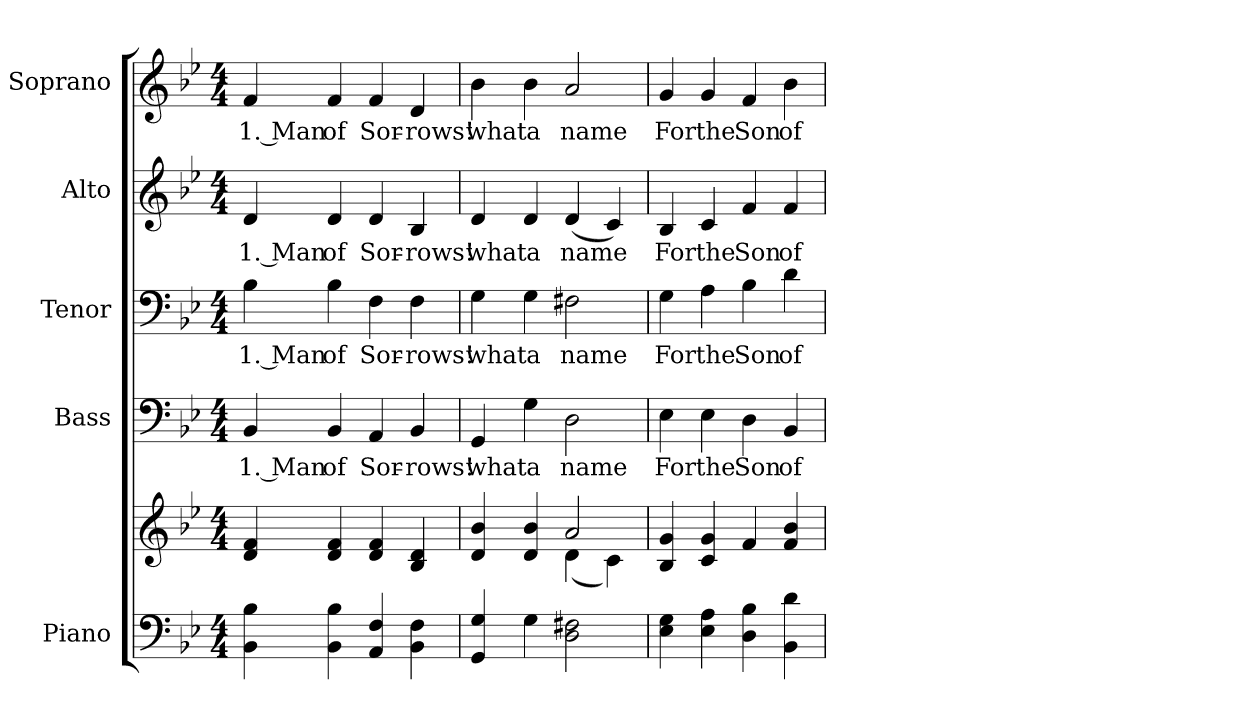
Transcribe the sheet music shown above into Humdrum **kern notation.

**kern	**kern	**kern	**text	**kern	**text	**kern	**text	**kern	**text
*part5	*part5	*part4	*part4	*part3	*part3	*part2	*part2	*part1	*part1
*staff6	*staff5	*staff4	*staff4	*staff3	*staff3	*staff2	*staff2	*staff1	*staff1
*I"Piano	*	*I"Bass	*	*I"Tenor	*	*I"Alto	*	*I"Soprano	*
*I'Pno.	*	*I'B.	*	*I'T.	*	*I'A.	*	*I'S.	*
!!LO:PB:g=z
*clefF4	*clefG2	*clefF4	*	*clefF4	*	*clefG2	*	*clefG2	*
*k[b-e-]	*k[b-e-]	*k[b-e-]	*	*k[b-e-]	*	*k[b-e-]	*	*k[b-e-]	*
*B-:	*B-:	*B-:	*	*B-:	*	*B-:	*	*B-:	*
*M4/4	*M4/4	*M4/4	*	*M4/4	*	*M4/4	*	*M4/4	*
*MM120	*MM120	*MM120	*	*MM120	*	*MM120	*	*MM120	*
=1	=1	=1	=1	=1	=1	=1	=1	=1	=1
!	!	!	!LO:LY:b:color=#000000	!	!	!	!	!	!
!	!	!	!	!	!LO:LY:b:color=#000000	!	!	!	!
!	!	!	!	!	!	!	!LO:LY:b:color=#000000	!	!
!	!	!	!	!	!	!	!	!	!LO:LY:b:color=#000000
4BB-i\ 4B-i	4di/ 4fi	4BB-i/	1. Man	4B-i\	1. Man	4di/	1. Man	4fi/	1. Man
!	!	!	!LO:LY:b:color=#000000	!	!	!	!	!	!
!	!	!	!	!	!LO:LY:b:color=#000000	!	!	!	!
!	!	!	!	!	!	!	!LO:LY:b:color=#000000	!	!
!	!	!	!	!	!	!	!	!	!LO:LY:b:color=#000000
4BB-i\ 4B-i	4di/ 4fi	4BB-i/	of	4B-i\	of	4di/	of	4fi/	of
!	!	!	!LO:LY:b:color=#000000	!	!	!	!	!	!
!	!	!	!	!	!LO:LY:b:color=#000000	!	!	!	!
!	!	!	!	!	!	!	!LO:LY:b:color=#000000	!	!
!	!	!	!	!	!	!	!	!	!LO:LY:b:color=#000000
4AAi/ 4Fi	4di/ 4fi	4AAi/	Sor-	4Fi\	Sor-	4di/	Sor-	4fi/	Sor-
!	!	!	!LO:LY:b:color=#000000	!	!	!	!	!	!
!	!	!	!	!	!LO:LY:b:color=#000000	!	!	!	!
!	!	!	!	!	!	!	!LO:LY:b:color=#000000	!	!
!	!	!	!	!	!	!	!	!	!LO:LY:b:color=#000000
4BB-i\ 4Fi	4B-i/ 4di	4BB-i/	-rows!	4Fi\	-rows!	4B-i/	-rows!	4di/	-rows!
=2	=2	=2	=2	=2	=2	=2	=2	=2	=2
*	*^	*	*	*	*	*	*	*	*
!	!	!	!	!LO:LY:b:color=#000000	!	!	!	!	!	!
!	!	!	!	!	!	!LO:LY:b:color=#000000	!	!	!	!
!	!	!	!	!	!	!	!	!LO:LY:b:color=#000000	!	!
!	!	!	!	!	!	!	!	!	!	!LO:LY:b:color=#000000
4GGi/ 4Gi	4di/ 4b-i	2ryy	4GGi/	what	4Gi\	what	4di/	what	4b-i\	what
!	!	!	!	!LO:LY:b:color=#000000	!	!	!	!	!	!
!	!	!	!	!	!	!LO:LY:b:color=#000000	!	!	!	!
!	!	!	!	!	!	!	!	!LO:LY:b:color=#000000	!	!
!	!	!	!	!	!	!	!	!	!	!LO:LY:b:color=#000000
4Gi\	4di/ 4b-i	.	4Gi\	a	4Gi\	a	4di/	a	4b-i\	a
!	!	!	!	!LO:LY:b:color=#000000	!	!	!	!	!	!
!	!	!	!	!	!	!LO:LY:b:color=#000000	!	!	!	!
!	!	!	!	!	!	!	!	!LO:LY:b:color=#000000	!	!
!	!	!	!	!	!	!	!	!	!	!LO:LY:b:color=#000000
2Di\ 2F#Xi	2ai/	(4di\	2Di\	name	2F#Xi\	name	(4di/	name	2ai/	name
.	.	4ci\)	.	.	.	.	4ci/)	.	.	.
*	*v	*v	*	*	*	*	*	*	*	*
!!LO:PB:g=z
=3	=3	=3	=3	=3	=3	=3	=3	=3	=3
*	*^	*	*	*	*	*	*	*	*
!	!	!	!	!LO:LY:b:color=#000000	!	!	!	!	!	!
*	*v	*v	*	*	*	*	*	*	*	*
*	*^	*	*	*	*	*	*	*	*
!	!	!	!	!	!	!LO:LY:b:color=#000000	!	!	!	!
*	*v	*v	*	*	*	*	*	*	*	*
*	*^	*	*	*	*	*	*	*	*
!	!	!	!	!	!	!	!	!LO:LY:b:color=#000000	!	!
*	*v	*v	*	*	*	*	*	*	*	*
*	*^	*	*	*	*	*	*	*	*
!	!	!	!	!	!	!	!	!	!	!LO:LY:b:color=#000000
*	*v	*v	*	*	*	*	*	*	*	*
4E-i\ 4Gi	4B-i/ 4gi	4E-i\	For	4Gi\	For	4B-i/	For	4gi/	For
!	!	!	!LO:LY:b:color=#000000	!	!	!	!	!	!
!	!	!	!	!	!LO:LY:b:color=#000000	!	!	!	!
!	!	!	!	!	!	!	!LO:LY:b:color=#000000	!	!
!	!	!	!	!	!	!	!	!	!LO:LY:b:color=#000000
4E-i\ 4Ai	4ci/ 4gi	4E-i\	the	4Ai\	the	4ci/	the	4gi/	the
!	!	!	!LO:LY:b:color=#000000	!	!	!	!	!	!
!	!	!	!	!	!LO:LY:b:color=#000000	!	!	!	!
!	!	!	!	!	!	!	!LO:LY:b:color=#000000	!	!
!	!	!	!	!	!	!	!	!	!LO:LY:b:color=#000000
4Di\ 4B-i	4fi/	4Di\	Son	4B-i\	Son	4fi/	Son	4fi/	Son
!	!	!	!LO:LY:b:color=#000000	!	!	!	!	!	!
!	!	!	!	!	!LO:LY:b:color=#000000	!	!	!	!
!	!	!	!	!	!	!	!LO:LY:b:color=#000000	!	!
!	!	!	!	!	!	!	!	!	!LO:LY:b:color=#000000
4BB-i\ 4di	4fi/ 4b-i	4BB-i/	of	4di\	of	4fi/	of	4b-i\	of
=	=	=	=	=	=	=	=	=	=
*-	*-	*-	*-	*-	*-	*-	*-	*-	*-
